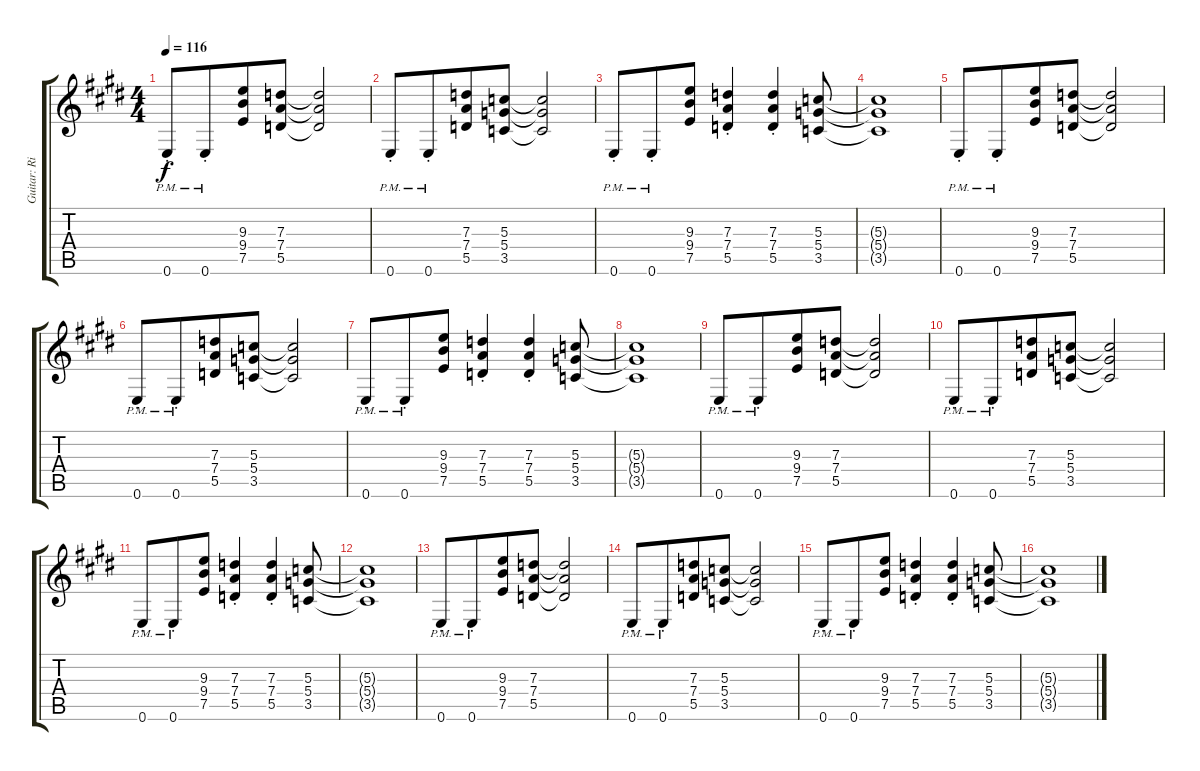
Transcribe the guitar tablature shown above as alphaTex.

\track ("Guitar: Rik" "Guitar: Ri") {instrument distortionguitar}
\staff {score tabs}
\tuning (E4 B3 G3 D3 A2 E2) {hide}
\ts (4 4)
\tempo 116
\clef g2
\ks e
0.6{pm st}.8{dy f} 0.6{pm st}.8{beam merge} (9.3 9.4 7.5).8 (7.3 7.4 5.5).8 (7.3{t} 7.4{t} 5.5{t}).2 |
0.6{pm st}.8 0.6{pm st}.8{beam merge} (7.3 7.4 5.5).8 (5.3 5.4 3.5).8 (5.3{t} 5.4{t} 3.5{t}).2 |
0.6{pm st}.8 0.6{pm st}.8{beam merge} (9.3 9.4 7.5).8 (7.3{st} 7.4{st} 5.5{st}).4 (7.3{st} 7.4{st} 5.5{st}).4 (5.3 5.4 3.5).8 |
(5.3{t} 5.4{t} 3.5{t}).1 |
0.6{pm st}.8 0.6{pm st}.8{beam merge} (9.3 9.4 7.5).8 (7.3 7.4 5.5).8 (7.3{t} 7.4{t} 5.5{t}).2 |
0.6{pm st}.8 0.6{pm st}.8{beam merge} (7.3 7.4 5.5).8 (5.3 5.4 3.5).8 (5.3{t} 5.4{t} 3.5{t}).2 |
0.6{pm st}.8 0.6{pm st}.8{beam merge} (9.3 9.4 7.5).8 (7.3{st} 7.4{st} 5.5{st}).4 (7.3{st} 7.4{st} 5.5{st}).4 (5.3 5.4 3.5).8 |
(5.3{t} 5.4{t} 3.5{t}).1 |
0.6{pm st}.8 0.6{pm st}.8{beam merge} (9.3 9.4 7.5).8 (7.3 7.4 5.5).8 (7.3{t} 7.4{t} 5.5{t}).2 |
0.6{pm st}.8 0.6{pm st}.8{beam merge} (7.3 7.4 5.5).8 (5.3 5.4 3.5).8 (5.3{t} 5.4{t} 3.5{t}).2 |
0.6{pm st}.8 0.6{pm st}.8{beam merge} (9.3 9.4 7.5).8 (7.3{st} 7.4{st} 5.5{st}).4 (7.3{st} 7.4{st} 5.5{st}).4 (5.3 5.4 3.5).8 |
(5.3{t} 5.4{t} 3.5{t}).1 |
0.6{pm st}.8 0.6{pm st}.8{beam merge} (9.3 9.4 7.5).8 (7.3 7.4 5.5).8 (7.3{t} 7.4{t} 5.5{t}).2 |
0.6{pm st}.8 0.6{pm st}.8{beam merge} (7.3 7.4 5.5).8 (5.3 5.4 3.5).8 (5.3{t} 5.4{t} 3.5{t}).2 |
0.6{pm st}.8 0.6{pm st}.8{beam merge} (9.3 9.4 7.5).8 (7.3{st} 7.4{st} 5.5{st}).4 (7.3{st} 7.4{st} 5.5{st}).4 (5.3 5.4 3.5).8 |
(5.3{t} 5.4{t} 3.5{t}).1
